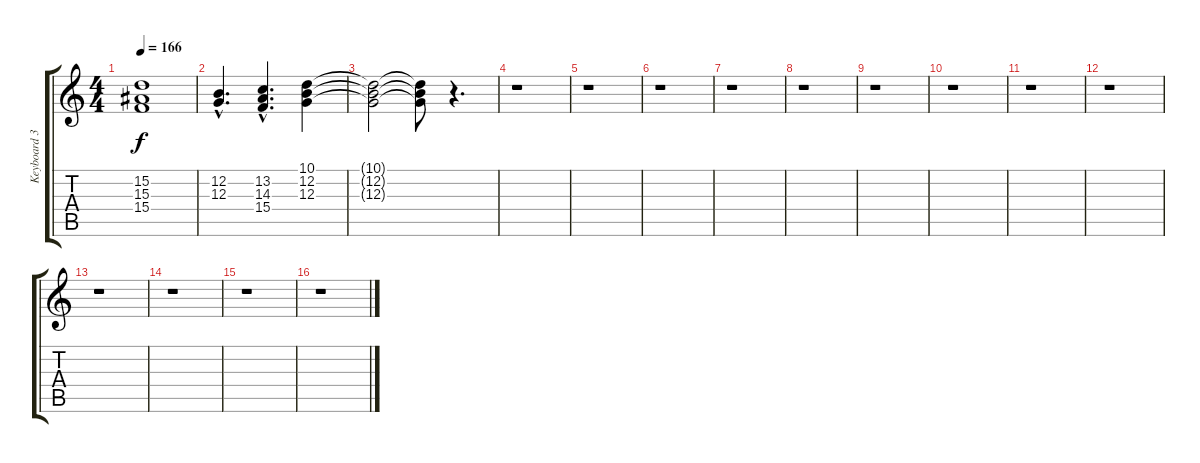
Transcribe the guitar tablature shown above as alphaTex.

\track ("Keyboard 3" "Keyboard 3") {instrument rockorgan}
\staff {score tabs}
\tuning (E4 B3 G3 D3 A2 E2) {hide}
\ts (4 4)
\tempo 166
\clef g2
\ks c
(15.2 15.3 15.4).1{dy f} |
(12.2{hac} 12.3{hac}).4{d} (13.2{hac} 14.3{hac} 15.4{hac}).4{d} (10.1 12.2 12.3).4 |
(10.1{t} 12.2{t} 12.3{t}).2 (10.1{t} 12.2{t} 12.3{t}).8 r.4{d} |
r.1 |
r.1 |
r.1 |
r.1 |
r.1 |
r.1 |
r.1 |
r.1 |
r.1 |
r.1 |
r.1 |
r.1 |
r.1
